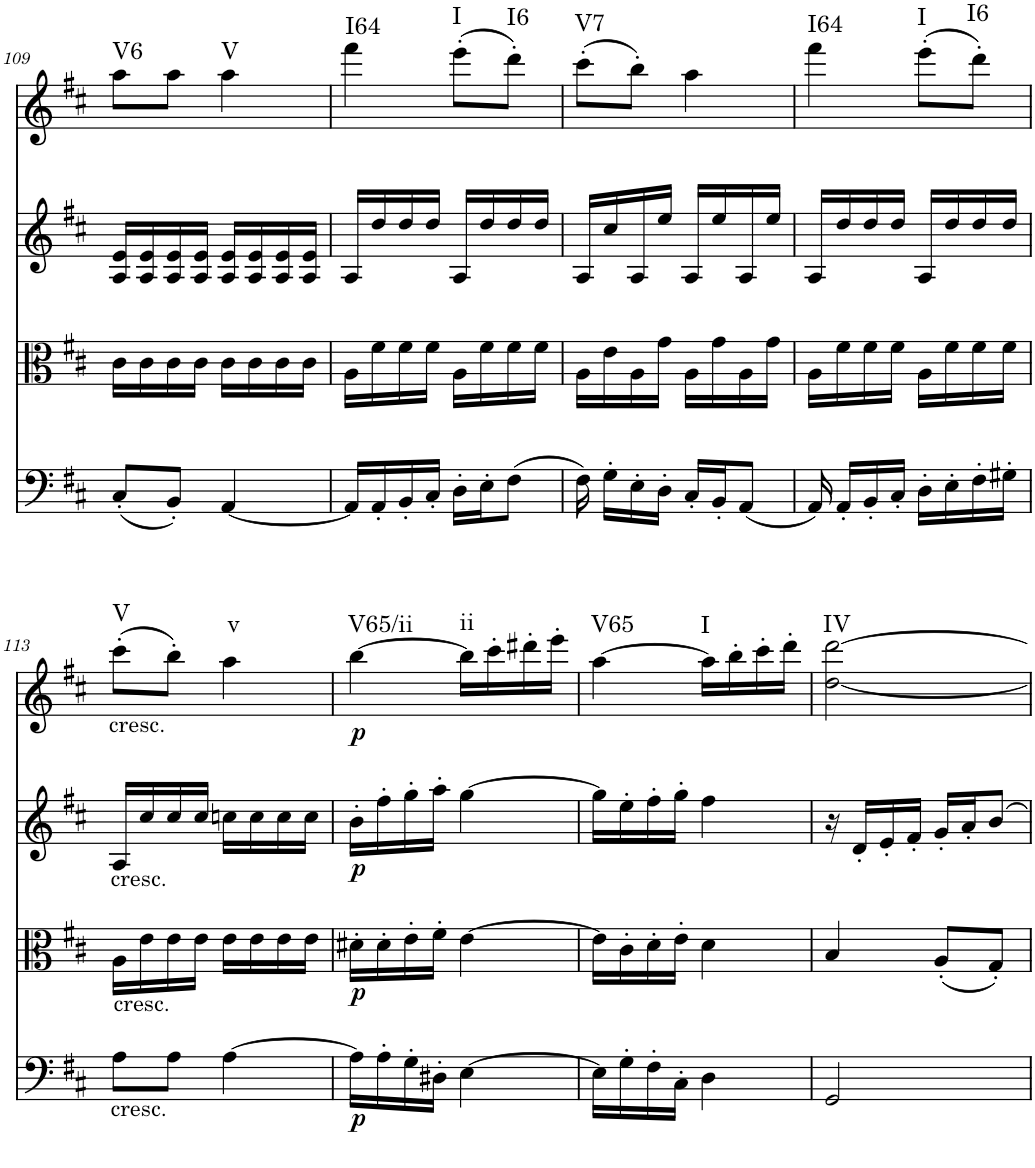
**kern	**dynam	**kern	**dynam	**kern	**dynam	**kern	**dynam	**harte
*part4	*part4	*part3	*part3	*part2	*part2	*part1	*part1	*part1
*staff4	*staff4	*staff3	*staff3	*staff2	*staff2	*staff1	*staff1	*
*I"Violoncello	*	*I"Viola	*	*I"Violin 2	*	*I"Violin 1	*	*
*I'Vc	*	*I'Vla	*	*I'Vln	*	*I'Vln	*	*
!!LO:PB:g=z
*clefF4	*	*clefC3	*	*clefG2	*	*clefG2	*	*
*k[f#c#]	*	*k[f#c#]	*	*k[f#c#]	*	*k[f#c#]	*	*
*D:	*	*D:	*	*D:	*	*D:	*	*
*M2/4	*	*M2/4	*	*M2/4	*	*M2/4	*	*
=109	=109	=109	=109	=109	=109	=109	=109	=109
!	!	!	!	!	!	!	!	!LO:H:kt=V6
(8C#'/L	.	16c#\LL	.	16A/ 16e/LL	.	8aa\L	.	N
.	.	16c#\	.	16A/ 16e/	.	.	.	.
8BB'/J)	.	16c#\	.	16A/ 16e/	.	8aa\J	.	.
.	.	16c#\JJ	.	16A/ 16e/JJ	.	.	.	.
!	!	!	!	!	!	!	!	!LO:H:kt=V
[4AA/	.	16c#\LL	.	16A/ 16e/LL	.	4aa\	.	N
.	.	16c#\	.	16A/ 16e/	.	.	.	.
.	.	16c#\	.	16A/ 16e/	.	.	.	.
.	.	16c#\JJ	.	16A/ 16e/JJ	.	.	.	.
=110	=110	=110	=110	=110	=110	=110	=110	=110
!	!	!	!	!	!	!	!	!LO:H:kt=I64
16AA/LL]	.	16A\LL	.	16A/LL	.	4fff#\	.	N
16AA'/	.	16f#\	.	16dd/	.	.	.	.
16BB'/	.	16f#\	.	16dd/	.	.	.	.
16C#'/JJ	.	16f#\JJ	.	16dd/JJ	.	.	.	.
!	!	!	!	!	!	!	!	!LO:H:kt=I
16D'\LL	.	16A\LL	.	16A/LL	.	(8eee'\L	.	N
16E'\J	.	16f#\	.	16dd/	.	.	.	.
!	!	!	!	!	!	!	!	!LO:H:kt=I6
(8F#\J	.	16f#\	.	16dd/	.	8ddd'\J)	.	N
.	.	16f#\JJ	.	16dd/JJ	.	.	.	.
=111	=111	=111	=111	=111	=111	=111	=111	=111
!	!	!	!	!	!	!	!	!LO:H:kt=V7
16F#\)	.	16A\LL	.	16A/LL	.	(8ccc#'\L	.	N
16G'\LL	.	16e\	.	16cc#/	.	.	.	.
16E'\	.	16A\	.	16A/	.	8bb'\J)	.	.
16D'\JJ	.	16g\JJ	.	16ee/JJ	.	.	.	.
16C#'/LL	.	16A\LL	.	16A/LL	.	4aa\	.	.
16BB'/J	.	16g\	.	16ee/	.	.	.	.
(8AA/J	.	16A\	.	16A/	.	.	.	.
.	.	16g\JJ	.	16ee/JJ	.	.	.	.
=112	=112	=112	=112	=112	=112	=112	=112	=112
!	!	!	!	!	!	!	!	!LO:H:kt=I64
16AA/)	.	16A\LL	.	16A/LL	.	4fff#\	.	N
16AA'/LL	.	16f#\	.	16dd/	.	.	.	.
16BB'/	.	16f#\	.	16dd/	.	.	.	.
16C#'/JJ	.	16f#\JJ	.	16dd/JJ	.	.	.	.
!	!	!	!	!	!	!	!	!LO:H:kt=I
16D'\LL	.	16A\LL	.	16A/LL	.	(8eee'\L	.	N
16E'\	.	16f#\	.	16dd/	.	.	.	.
!	!	!	!	!	!	!	!	!LO:H:kt=I6
16F#'\	.	16f#\	.	16dd/	.	8ddd'\J)	.	N
16G#X'\JJ	.	16f#\JJ	.	16dd/JJ	.	.	.	.
!!LO:LB:g=z
=113	=113	=113	=113	=113	=113	=113	=113	=113
!	!	!	!	!	!	!LO:TX:b:t=cresc.	!	!
!	!	!	!	!LO:TX:b:t=cresc.	!	!	!	!
!	!	!LO:TX:b:t=cresc.	!	!	!	!	!	!
!LO:TX:b:t=cresc.	!	!	!	!	!	!	!	!LO:H:kt=V
8A\L	.	16A\LL	.	16A/LL	.	(8ccc#'\L	.	N
.	.	16e\	.	16cc#/	.	.	.	.
8A\J	.	16e\	.	16cc#/	.	8bb'\J)	.	.
.	.	16e\JJ	.	16cc#/JJ	.	.	.	.
!	!	!	!	!	!	!	!	!LO:H:kt=v
[4A\	.	16e\LL	.	16ccn\LL	.	4aa\	.	N
.	.	16e\	.	16cc\	.	.	.	.
.	.	16e\	.	16cc\	.	.	.	.
.	.	16e\JJ	.	16cc\JJ	.	.	.	.
=114	=114	=114	=114	=114	=114	=114	=114	=114
!	!LO:DY:b	!	!LO:DY:b	!	!LO:DY:b	!	!LO:DY:b	!LO:H:kt=V65/ii
16A\LL]	p	16d#X'\LL	p	16b'\LL	p	[4bb\	p	N
16A'\	.	16d#'\	.	16ff#'\	.	.	.	.
16G'\	.	16e'\	.	16gg'\	.	.	.	.
16D#X'\JJ	.	16f#'\JJ	.	16aa'\JJ	.	.	.	.
!	!	!	!	!	!	!	!	!LO:H:kt=ii
[4E\	.	[4e\	.	[4gg\	.	16bb\LL]	.	N
.	.	.	.	.	.	16ccc#'\	.	.
.	.	.	.	.	.	16ddd#X'\	.	.
.	.	.	.	.	.	16eee'\JJ	.	.
=115	=115	=115	=115	=115	=115	=115	=115	=115
!	!	!	!	!	!	!	!	!LO:H:kt=V65
16E\LL]	.	16e\LL]	.	16gg\LL]	.	[4aa\	.	N
16G'\	.	16c#'\	.	16ee'\	.	.	.	.
16F#'\	.	16d'\	.	16ff#'\	.	.	.	.
16C#'\JJ	.	16e'\JJ	.	16gg'\JJ	.	.	.	.
!	!	!	!	!	!	!	!	!LO:H:kt=I
4D\	.	4d\	.	4ff#\	.	16aa\LL]	.	N
.	.	.	.	.	.	16bb'\	.	.
.	.	.	.	.	.	16ccc#'\	.	.
.	.	.	.	.	.	16ddd'\JJ	.	.
=116	=116	=116	=116	=116	=116	=116	=116	=116
!	!	!	!	!	!	!	!	!LO:H:kt=IV
2GG/	.	4B/	.	16r	.	[2dd\ [2ddd\	.	N
.	.	.	.	16d'/LL	.	.	.	.
.	.	.	.	16e'/	.	.	.	.
.	.	.	.	16f#'/JJ	.	.	.	.
.	.	(8A'/L	.	16g'/LL	.	.	.	.
.	.	.	.	16a'/J	.	.	.	.
.	.	8G'/J)	.	8b/J	.	.	.	.
=	=	=	=	=	=	=	=	=
*-	*-	*-	*-	*-	*-	*-	*-	*-
